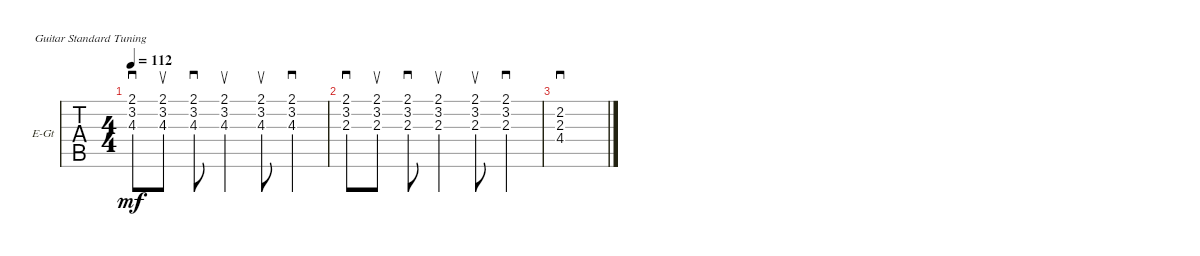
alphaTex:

\defaultSystemsLayout 4
\bracketExtendMode groupsimilarinstruments
\firstSystemTrackNameOrientation horizontal
\otherSystemsTrackNameOrientation horizontal
\track ("rythm guitar" "E-Gt") {instrument overdrivenguitar}
\staff {tabs}
\tuning (E4 B3 G3 D3 A2 E2)
\ts (4 4)
\tempo 112
\clef g2
\ks c
(4.3 3.2 2.1).8{sd dy mf} (4.3 3.2 2.1).8{su} (4.3 3.2 2.1).8{sd} (4.3 3.2 2.1).4{su} (4.3 3.2 2.1).8{su} (4.3 3.2 2.1).4{sd} |
(2.3 3.2 2.1).8{sd} (2.3 3.2 2.1).8{su} (2.3 3.2 2.1).8{sd} (2.3 3.2 2.1).4{su} (2.3 3.2 2.1).8{su} (2.3 3.2 2.1).4{sd} |
(4.4 2.3 2.2).1{sd}
